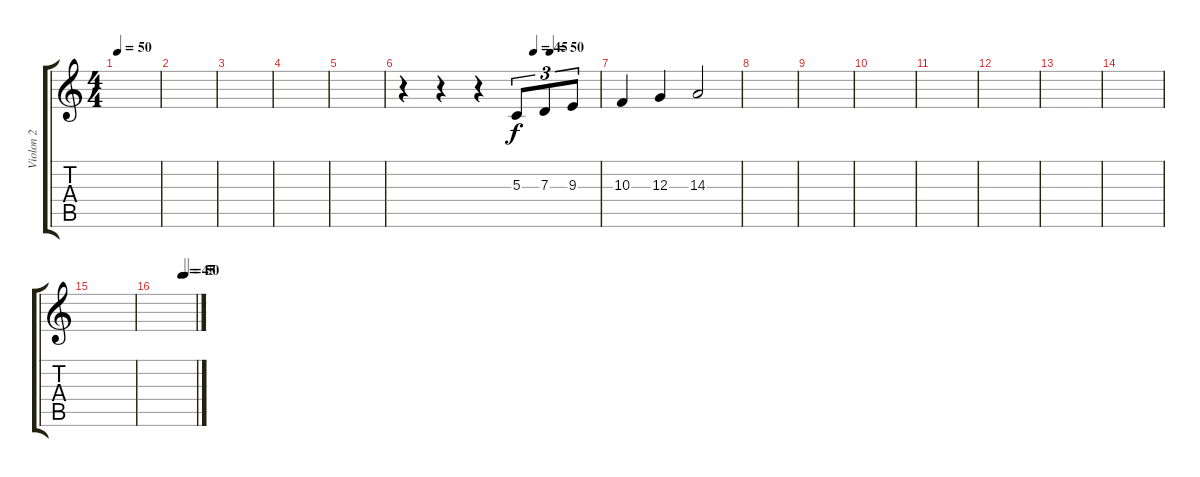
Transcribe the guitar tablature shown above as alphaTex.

\track ("Violon 2" "Violon 2") {instrument pizzicatostrings}
\staff {score tabs}
\tuning (E4 B3 G3 D3 A2 E2) {hide}
\ts (4 4)
\tempo 50
\clef g2
\ks c
|
|
|
|
|
\tempo (45 0.6666666666666666)
\tempo (50 0.75)
r.4 r.4 r.4 5.3.8{tu (3 2)} 7.3.8{tu (3 2)} 9.3.8{tu (3 2)} |
10.3.4 12.3.4 14.3.2 |
|
|
|
|
|
|
|
|
\tempo (45 0.6666666666666666)
\tempo (50 0.75)
